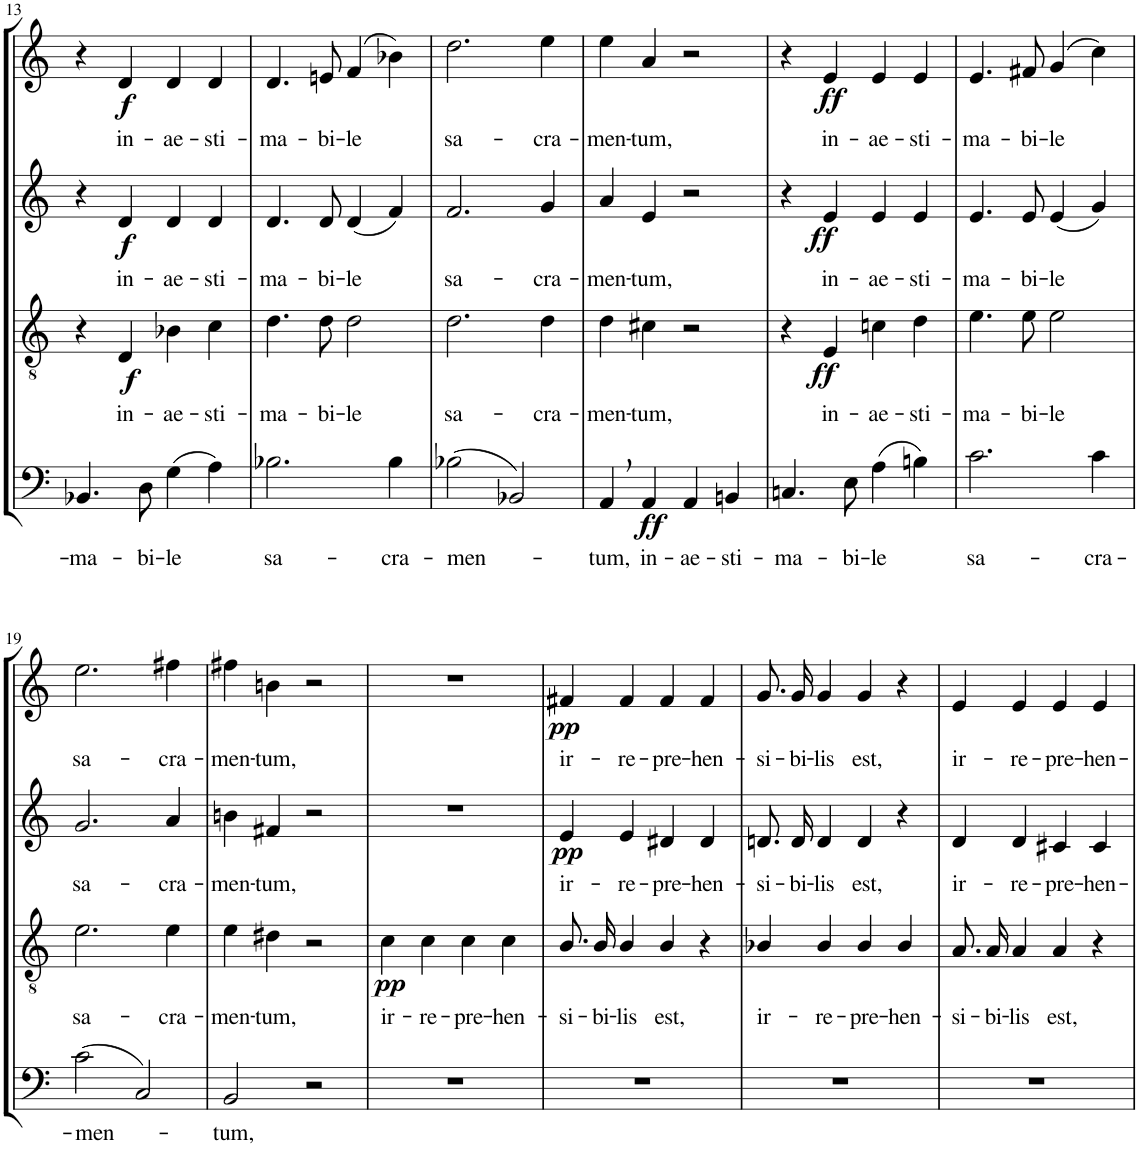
**kern	**text	**dynam	**kern	**text	**dynam	**kern	**text	**dynam	**kern	**text	**dynam
*part4	*part4	*part4	*part3	*part3	*part3	*part2	*part2	*part2	*part1	*part1	*part1
*staff4	*staff4	*staff4	*staff3	*staff3	*staff3	*staff2	*staff2	*staff2	*staff1	*staff1	*staff1
*I"Bassi	*	*	*I"Tenori	*	*	*I"Contralti	*	*	*I"Soprani	*	*
!!LO:PB:g=z
*clefF4	*	*	*clefGv2	*	*	*clefG2	*	*	*clefG2	*	*
*	*	*	*	*	*	*	*	*	*Trd1c2	*	*
*k[]	*	*	*k[]	*	*	*k[]	*	*	*k[]	*	*
*M4/4	*	*	*M4/4	*	*	*M4/4	*	*	*M4/4	*	*
*met(c)	*	*	*met(c)	*	*	*met(c)	*	*	*met(c)	*	*
=13	=13	=13	=13	=13	=13	=13	=13	=13	=13	=13	=13
!	!LO:LY:b	!	!	!	!	!	!	!	!	!	!
4.BB-X/	-ma-	.	4r	.	.	4r	.	.	4r	.	.
!	!	!	!	!LO:LY:b	!LO:DY:b	!	!LO:LY:b	!LO:DY:b	!	!LO:LY:b	!LO:DY:b
.	.	.	4D/	in-	f	4d/	in-	f	4d/	in-	f
!	!LO:LY:b	!	!	!	!	!	!	!	!	!	!
8D\	-bi-	.	.	.	.	.	.	.	.	.	.
!	!LO:LY:b	!	!	!LO:LY:b	!	!	!LO:LY:b	!	!	!LO:LY:b	!
(4G\	-le	.	4B-X\	-ae-	.	4d/	-ae-	.	4d/	-ae-	.
!	!	!	!	!LO:LY:b	!	!	!LO:LY:b	!	!	!LO:LY:b	!
4A\)	.	.	4c\	-sti-	.	4d/	-sti-	.	4d/	-sti-	.
=14	=14	=14	=14	=14	=14	=14	=14	=14	=14	=14	=14
!	!LO:LY:b	!	!	!LO:LY:b	!	!	!LO:LY:b	!	!	!LO:LY:b	!
2.B-X\	sa-	.	4.d\	-ma-	.	4.d/	-ma-	.	4.d/	-ma-	.
!	!	!	!	!LO:LY:b	!	!	!LO:LY:b	!	!	!LO:LY:b	!
.	.	.	8d\	-bi-	.	8d/	-bi-	.	8en/	-bi-	.
!	!	!	!	!LO:LY:b	!	!	!LO:LY:b	!	!	!LO:LY:b	!
.	.	.	2d\	-le	.	(4d/	-le	.	(4f/	-le	.
!	!LO:LY:b	!	!	!	!	!	!	!	!	!	!
4B-\	-cra-	.	.	.	.	4f/)	.	.	4b-X\)	.	.
=15	=15	=15	=15	=15	=15	=15	=15	=15	=15	=15	=15
!	!LO:LY:b	!	!	!LO:LY:b	!	!	!LO:LY:b	!	!	!LO:LY:b	!
(2B-X\	-men-	.	2.d\	sa-	.	2.f/	sa-	.	2.dd\	sa-	.
2BB-X/)	.	.	.	.	.	.	.	.	.	.	.
!	!	!	!	!LO:LY:b	!	!	!LO:LY:b	!	!	!LO:LY:b	!
.	.	.	4d\	-cra-	.	4g/	-cra-	.	4ee\	-cra-	.
=16	=16	=16	=16	=16	=16	=16	=16	=16	=16	=16	=16
!	!LO:LY:b	!	!	!LO:LY:b	!	!	!LO:LY:b	!	!	!LO:LY:b	!
4AA,/	-tum,	.	4d\	-men-	.	4a/	-men-	.	4ee\	-men-	.
!	!LO:LY:b	!LO:DY:b	!	!LO:LY:b	!	!	!LO:LY:b	!	!	!LO:LY:b	!
4AA/	in-	ff	4c#X\	-tum,	.	4e/	-tum,	.	4a/	-tum,	.
!	!LO:LY:b	!	!	!	!	!	!	!	!	!	!
4AA/	-ae-	.	2r	.	.	2r	.	.	2r	.	.
!	!LO:LY:b	!	!	!	!	!	!	!	!	!	!
4BBn/	-sti-	.	.	.	.	.	.	.	.	.	.
=17	=17	=17	=17	=17	=17	=17	=17	=17	=17	=17	=17
!	!LO:LY:b	!	!	!	!	!	!	!	!	!	!
4.Cn/	-ma-	.	4r	.	.	4r	.	.	4r	.	.
!	!	!	!	!LO:LY:b	!LO:DY:b	!	!LO:LY:b	!LO:DY:b	!	!LO:LY:b	!LO:DY:b
.	.	.	4E/	in-	ff	4e/	in-	ff	4e/	in-	ff
!	!LO:LY:b	!	!	!	!	!	!	!	!	!	!
8E\	-bi-	.	.	.	.	.	.	.	.	.	.
!	!LO:LY:b	!	!	!LO:LY:b	!	!	!LO:LY:b	!	!	!LO:LY:b	!
(4A\	-le	.	4cn\	-ae-	.	4e/	-ae-	.	4e/	-ae-	.
!	!	!	!	!LO:LY:b	!	!	!LO:LY:b	!	!	!LO:LY:b	!
4Bn\)	.	.	4d\	-sti-	.	4e/	-sti-	.	4e/	-sti-	.
=18	=18	=18	=18	=18	=18	=18	=18	=18	=18	=18	=18
!	!LO:LY:b	!	!	!LO:LY:b	!	!	!LO:LY:b	!	!	!LO:LY:b	!
2.c\	sa-	.	4.e\	-ma-	.	4.e/	-ma-	.	4.e/	-ma-	.
!	!	!	!	!LO:LY:b	!	!	!LO:LY:b	!	!	!LO:LY:b	!
.	.	.	8e\	-bi-	.	8e/	-bi-	.	8f#X/	-bi-	.
!	!	!	!	!LO:LY:b	!	!	!LO:LY:b	!	!	!LO:LY:b	!
.	.	.	2e\	-le	.	(4e/	-le	.	(4g/	-le	.
!	!LO:LY:b	!	!	!	!	!	!	!	!	!	!
4c\	-cra-	.	.	.	.	4g/)	.	.	4cc\)	.	.
!!LO:LB:g=z
=19	=19	=19	=19	=19	=19	=19	=19	=19	=19	=19	=19
!	!LO:LY:b	!	!	!LO:LY:b	!	!	!LO:LY:b	!	!	!LO:LY:b	!
(2c\	-men-	.	2.e\	sa-	.	2.g/	sa-	.	2.ee\	sa-	.
2C/)	.	.	.	.	.	.	.	.	.	.	.
!	!	!	!	!LO:LY:b	!	!	!LO:LY:b	!	!	!LO:LY:b	!
.	.	.	4e\	-cra-	.	4a/	-cra-	.	4ff#X\	-cra-	.
=20	=20	=20	=20	=20	=20	=20	=20	=20	=20	=20	=20
!	!LO:LY:b	!	!	!LO:LY:b	!	!	!LO:LY:b	!	!	!LO:LY:b	!
2BB/	-tum,	.	4e\	-men-	.	4bn\	-men-	.	4ff#X\	-men-	.
!	!	!	!	!LO:LY:b	!	!	!LO:LY:b	!	!	!LO:LY:b	!
.	.	.	4d#X\	-tum,	.	4f#X/	-tum,	.	4bn\	-tum,	.
2r	.	.	2r	.	.	2r	.	.	2r	.	.
=21	=21	=21	=21	=21	=21	=21	=21	=21	=21	=21	=21
!	!	!	!	!LO:LY:b	!LO:DY:b	!	!	!	!	!	!
1r	.	.	4c\	ir-	pp	1r	.	.	1r	.	.
!	!	!	!	!LO:LY:b	!	!	!	!	!	!	!
.	.	.	4c\	-re-	.	.	.	.	.	.	.
!	!	!	!	!LO:LY:b	!	!	!	!	!	!	!
.	.	.	4c\	-pre-	.	.	.	.	.	.	.
!	!	!	!	!LO:LY:b	!	!	!	!	!	!	!
.	.	.	4c\	-hen-	.	.	.	.	.	.	.
=22	=22	=22	=22	=22	=22	=22	=22	=22	=22	=22	=22
!	!	!	!	!LO:LY:b	!	!	!LO:LY:b	!LO:DY:b	!	!LO:LY:b	!LO:DY:b
1r	.	.	8.B/L	-si-	.	4e/	ir-	pp	4f#X/	ir-	pp
!	!	!	!	!LO:LY:b	!	!	!	!	!	!	!
.	.	.	16B/Jk	-bi-	.	.	.	.	.	.	.
!	!	!	!	!LO:LY:b	!	!	!LO:LY:b	!	!	!LO:LY:b	!
.	.	.	4B/	-lis	.	4e/	-re-	.	4f#/	-re-	.
!	!	!	!	!LO:LY:b	!	!	!LO:LY:b	!	!	!LO:LY:b	!
.	.	.	4B/	est,	.	4d#X/	-pre-	.	4f#/	-pre-	.
!	!	!	!	!	!	!	!LO:LY:b	!	!	!LO:LY:b	!
.	.	.	4r	.	.	4d#/	-hen-	.	4f#/	-hen-	.
=23	=23	=23	=23	=23	=23	=23	=23	=23	=23	=23	=23
!	!	!	!	!LO:LY:b	!	!	!LO:LY:b	!	!	!LO:LY:b	!
1r	.	.	4B-X/	ir-	.	8.dn/L	-si-	.	8.g/L	-si-	.
!	!	!	!	!	!	!	!LO:LY:b	!	!	!LO:LY:b	!
.	.	.	.	.	.	16d/Jk	-bi-	.	16g/Jk	-bi-	.
!	!	!	!	!LO:LY:b	!	!	!LO:LY:b	!	!	!LO:LY:b	!
.	.	.	4B-/	-re-	.	4d/	-lis	.	4g/	-lis	.
!	!	!	!	!LO:LY:b	!	!	!LO:LY:b	!	!	!LO:LY:b	!
.	.	.	4B-/	-pre-	.	4d/	est,	.	4g/	est,	.
!	!	!	!	!LO:LY:b	!	!	!	!	!	!	!
.	.	.	4B-/	-hen-	.	4r	.	.	4r	.	.
=24	=24	=24	=24	=24	=24	=24	=24	=24	=24	=24	=24
!	!	!	!	!LO:LY:b	!	!	!LO:LY:b	!	!	!LO:LY:b	!
1r	.	.	8.A/L	-si-	.	4d/	ir-	.	4e/	ir-	.
!	!	!	!	!LO:LY:b	!	!	!	!	!	!	!
.	.	.	16A/Jk	-bi-	.	.	.	.	.	.	.
!	!	!	!	!LO:LY:b	!	!	!LO:LY:b	!	!	!LO:LY:b	!
.	.	.	4A/	-lis	.	4d/	-re-	.	4e/	-re-	.
!	!	!	!	!LO:LY:b	!	!	!LO:LY:b	!	!	!LO:LY:b	!
.	.	.	4A/	est,	.	4c#X/	-pre-	.	4e/	-pre-	.
!	!	!	!	!	!	!	!LO:LY:b	!	!	!LO:LY:b	!
.	.	.	4r	.	.	4c#/	-hen-	.	4e/	-hen-	.
=	=	=	=	=	=	=	=	=	=	=	=
*-	*-	*-	*-	*-	*-	*-	*-	*-	*-	*-	*-
